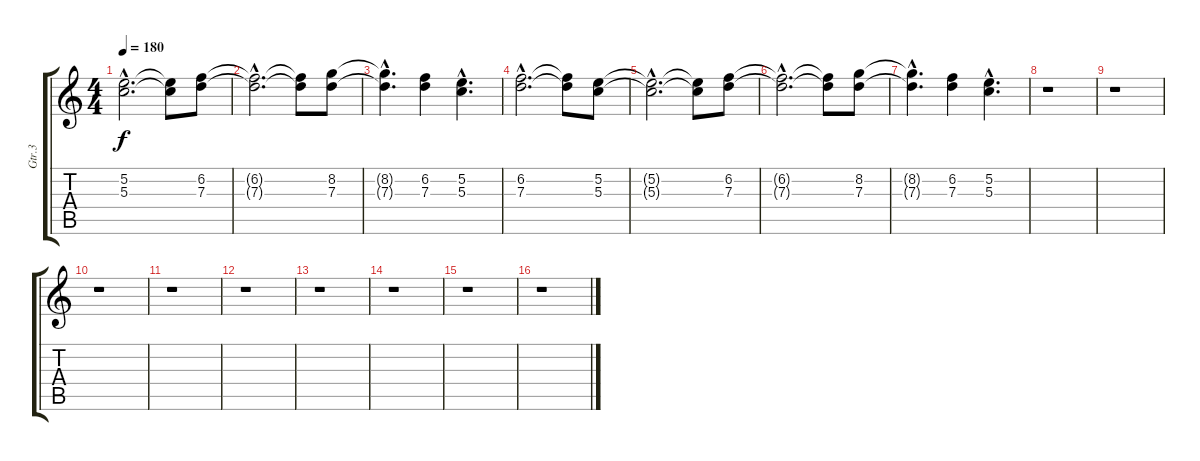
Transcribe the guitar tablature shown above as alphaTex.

\track ("Gtr.3" "Gtr.3") {instrument overdrivenguitar}
\staff {score tabs}
\tuning (E4 B3 G3 D3 A2 E2) {hide}
\ts (4 4)
\tempo 180
\clef g2
\ks c
(5.2{hac t} 5.3{hac t}).2{d dy f} (5.2{t} 5.3{t}).8 (6.2 7.3).8 |
(6.2{hac t} 7.3{hac t}).2{d} (6.2{t} 7.3{t}).8 (8.2 7.3).8 |
(8.2{hac t} 7.3{hac t}).4{d} (6.2 7.3).4 (5.2{hac} 5.3{hac}).4{d} |
(6.2{hac} 7.3{hac}).2{d} (6.2{t} 7.3{t}).8 (5.2 5.3).8 |
(5.2{hac t} 5.3{hac t}).2{d} (5.2{t} 5.3{t}).8 (6.2 7.3).8 |
(6.2{hac t} 7.3{hac t}).2{d} (6.2{t} 7.3{t}).8 (8.2 7.3).8 |
(8.2{hac t} 7.3{hac t}).4{d} (6.2 7.3).4 (5.2{hac} 5.3{hac}).4{d} |
r.1 |
r.1 |
r.1 |
r.1 |
r.1 |
r.1 |
r.1 |
r.1 |
r.1
